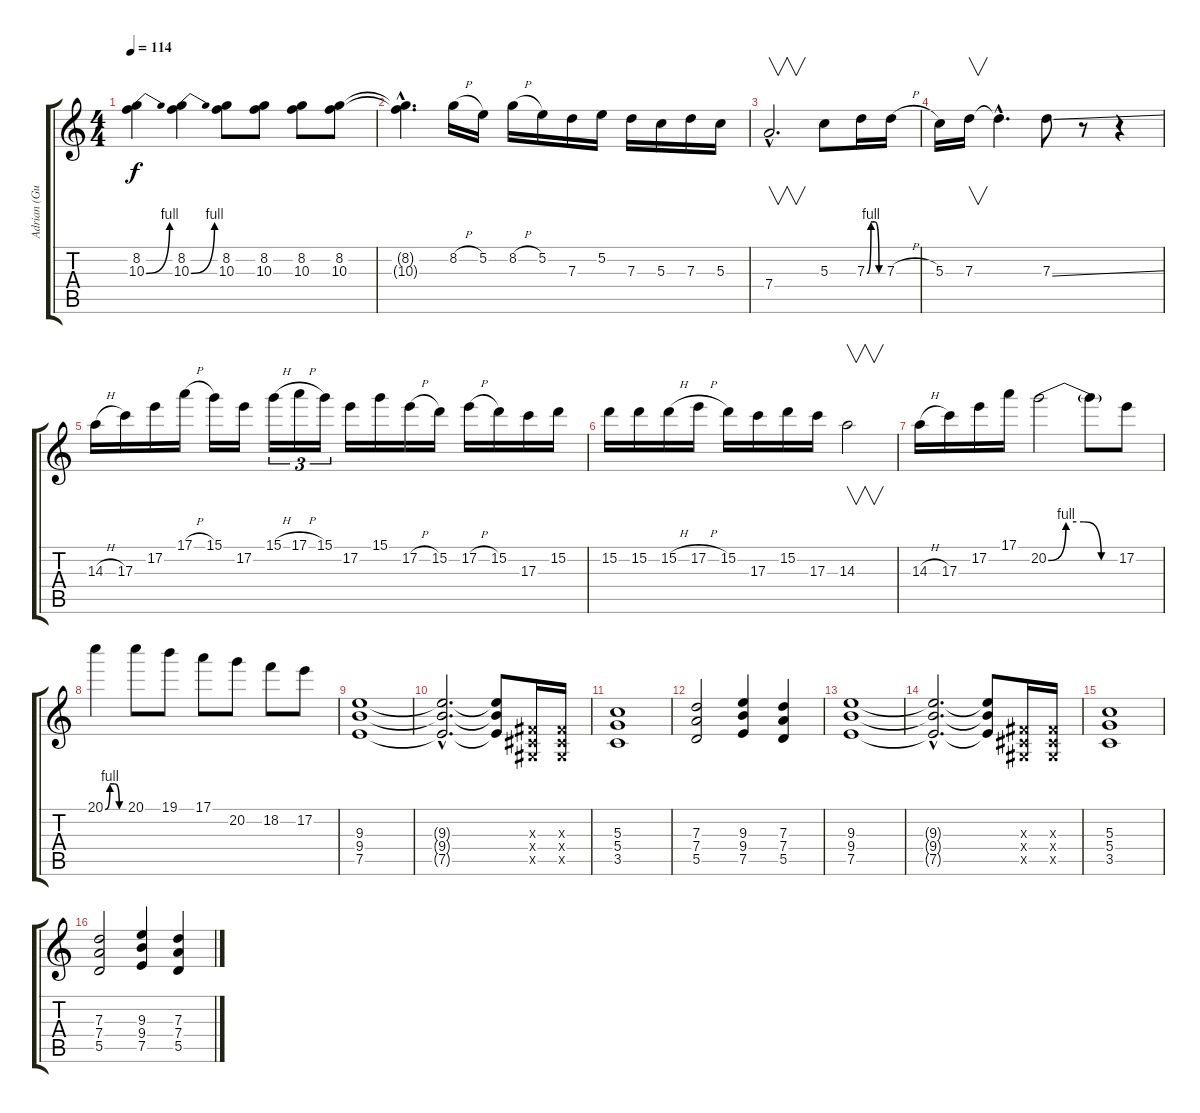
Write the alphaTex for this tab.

\track ("Adrian (Guitar 2)" "Adrian (Gu") {instrument distortionguitar}
\staff {score tabs}
\tuning (E4 B3 G3 D3 A2 E2) {hide}
\ts (4 4)
\tempo 114
\clef g2
\ks c
(8.2 10.3{be (bend 0 0 60 4)}).4{dy f} (8.2 10.3{be (bend 0 0 60 4)}).4 (8.2 10.3).8 (8.2 10.3).8 (8.2 10.3).8 (8.2 10.3).8 |
(8.2{hac t} 10.3{hac t}).4{d} 8.2{h}.16 5.2.16 8.2{h}.16 5.2.16 7.3.16 5.2.16 7.3.16 5.3.16 7.3.16 5.3.16 |
7.4{hac}.2{v d} 5.3.8 7.3{be (custom 0 0 15 4 30 4 45 0 60 0)}.16 7.3{h}.16 |
5.3.16 7.3.16{v} 7.3{hac t}.4{d} 7.3{ss}.8 r.8 r.4 |
14.3{h}.16 17.3.16 17.2.16 17.1{h}.16 15.1.16 17.2.16 15.1{h}.16{tu (3 2)} 17.1{h}.16{tu (3 2)} 15.1.16{tu (3 2)} 17.2.16 15.1.16 17.2{h}.16 15.2.16 17.2{h}.16 15.2.16 17.3.16 15.2.16 |
15.2.16 15.2.16 15.2{h}.16 17.2{h}.16 15.2.16 17.3.16 15.2.16 17.3.16 14.3.2{v} |
14.3{h}.16 17.3.16 17.2.16 17.1.16 20.2{be (custom 0 0 15 4 30 4 45 0 60 0)}.2 20.2{t}.8 17.2.8 |
20.1{be (custom 0 0 15 4 30 4 45 0 60 0)}.4 20.1.8 19.1.8 17.1.8 20.2.8 18.2.8 17.2.8 |
(9.3 9.4 7.5).1 |
(9.3{hac t} 9.4{hac t} 7.5{hac t}).2{d} (9.3{t} 9.4{t} 7.5{t}).8 (-1.3{x} -1.4{x} -1.5{x}).16 (-1.3{x} -1.4{x} -1.5{x}).16 |
(5.3 5.4 3.5).1 |
(7.3 7.4 5.5).2 (9.3 9.4 7.5).4 (7.3 7.4 5.5).4 |
(9.3 9.4 7.5).1 |
(9.3{hac t} 9.4{hac t} 7.5{hac t}).2{d} (9.3{t} 9.4{t} 7.5{t}).8 (-1.3{x} -1.4{x} -1.5{x}).16 (-1.3{x} -1.4{x} -1.5{x}).16 |
(5.3 5.4 3.5).1 |
(7.3 7.4 5.5).2 (9.3 9.4 7.5).4 (7.3 7.4 5.5).4
